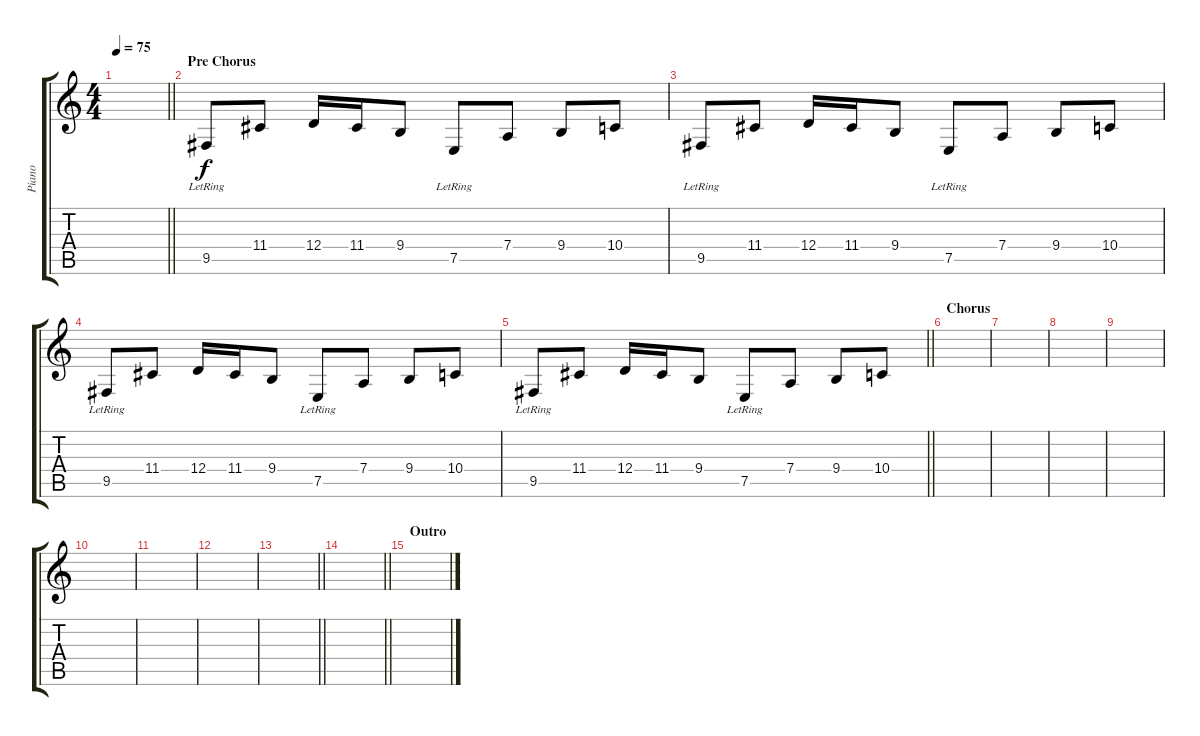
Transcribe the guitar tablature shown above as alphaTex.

\track ("Piano" "Piano") {instrument acousticgrandpiano}
\staff {score tabs}
\tuning (E4 B3 G3 D3 A2 E2) {hide}
\ts (4 4)
\tempo 75
\clef g2
\barLineRight lightlight
\ks c
|
\section ("" "Pre Chorus")
9.5{lr}.8 11.4.8 12.4.16 11.4.16 9.4.8 7.5{lr}.8 7.4.8 9.4.8 10.4.8 |
9.5{lr}.8 11.4.8 12.4.16 11.4.16 9.4.8 7.5{lr}.8 7.4.8 9.4.8 10.4.8 |
9.5{lr}.8 11.4.8 12.4.16 11.4.16 9.4.8 7.5{lr}.8 7.4.8 9.4.8 10.4.8 |
\barLineRight lightlight
9.5{lr}.8 11.4.8 12.4.16 11.4.16 9.4.8 7.5{lr}.8 7.4.8 9.4.8 10.4.8 |
\section ("" "Chorus")
|
|
|
|
|
|
|
\barLineRight lightlight
|
\barLineRight lightlight
|
\section ("" "Outro")
